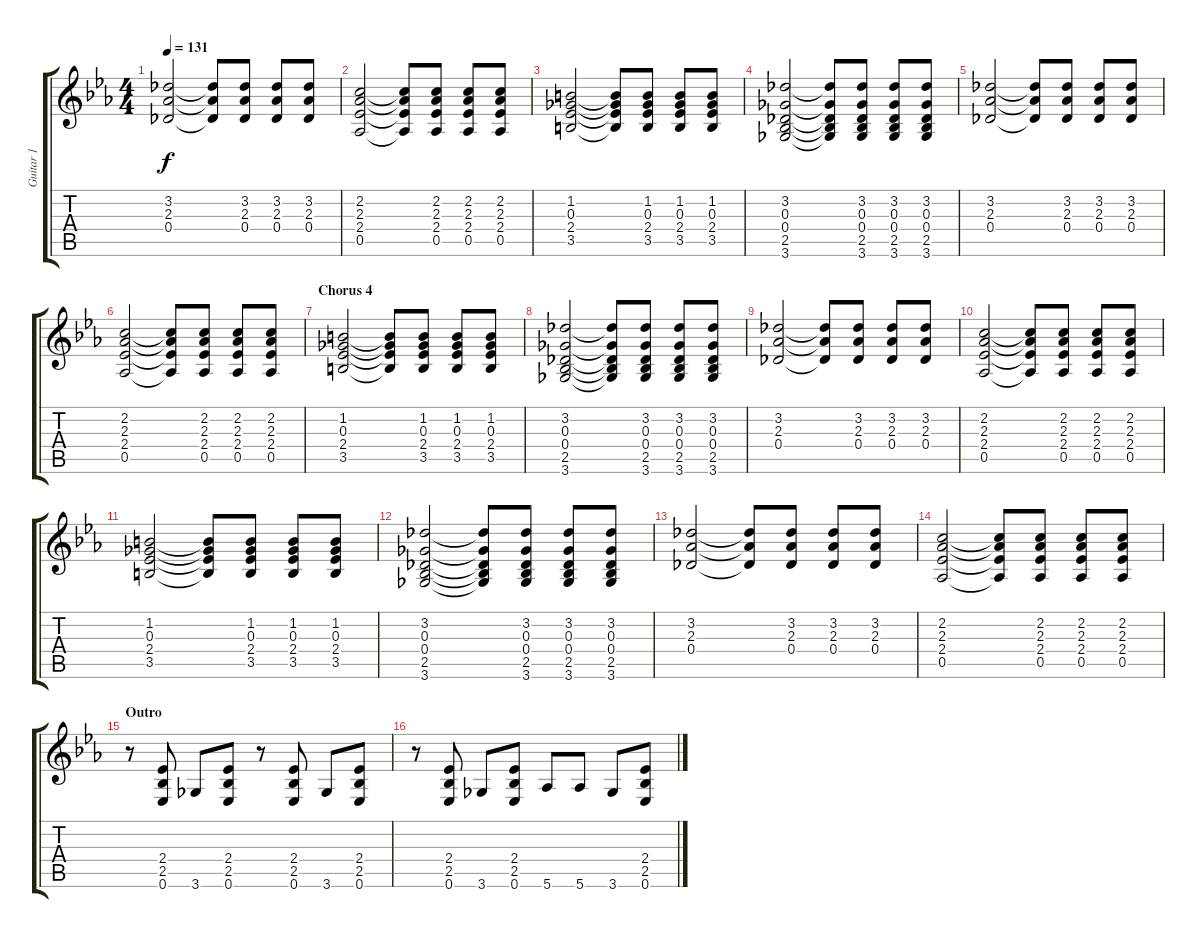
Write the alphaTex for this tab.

\track ("Guitar 1" "Guitar 1") {instrument overdrivenguitar}
\staff {score tabs}
\tuning (Eb4 Bb3 Gb3 Db3 Ab2 Eb2) {hide}
\ts (4 4)
\tempo 131
\clef g2
\ks eb
(3.2 2.3 0.4).2{dy f} (3.2{t} 2.3{t} 0.4{t}).8 (3.2 2.3 0.4).8 (3.2 2.3 0.4).8 (3.2 2.3 0.4).8 |
(2.2 2.3 2.4 0.5).2 (2.2{t} 2.3{t} 2.4{t} 0.5{t}).8 (2.2 2.3 2.4 0.5).8 (2.2 2.3 2.4 0.5).8 (2.2 2.3 2.4 0.5).8 |
(1.2 0.3 2.4 3.5).2 (1.2{t} 0.3{t} 2.4{t} 3.5{t}).8 (1.2 0.3 2.4 3.5).8 (1.2 0.3 2.4 3.5).8 (1.2 0.3 2.4 3.5).8 |
(3.2 0.3 0.4 2.5 3.6).2 (3.2{t} 0.3{t} 0.4{t} 2.5{t} 3.6{t}).8 (3.2 0.3 0.4 2.5 3.6).8 (3.2 0.3 0.4 2.5 3.6).8 (3.2 0.3 0.4 2.5 3.6).8 |
(3.2 2.3 0.4).2 (3.2{t} 2.3{t} 0.4{t}).8 (3.2 2.3 0.4).8 (3.2 2.3 0.4).8 (3.2 2.3 0.4).8 |
(2.2 2.3 2.4 0.5).2 (2.2{t} 2.3{t} 2.4{t} 0.5{t}).8 (2.2 2.3 2.4 0.5).8 (2.2 2.3 2.4 0.5).8 (2.2 2.3 2.4 0.5).8 |
\section ("" "Chorus 4")
(1.2 0.3 2.4 3.5).2 (1.2{t} 0.3{t} 2.4{t} 3.5{t}).8 (1.2 0.3 2.4 3.5).8 (1.2 0.3 2.4 3.5).8 (1.2 0.3 2.4 3.5).8 |
(3.2 0.3 0.4 2.5 3.6).2 (3.2{t} 0.3{t} 0.4{t} 2.5{t} 3.6{t}).8 (3.2 0.3 0.4 2.5 3.6).8 (3.2 0.3 0.4 2.5 3.6).8 (3.2 0.3 0.4 2.5 3.6).8 |
(3.2 2.3 0.4).2 (3.2{t} 2.3{t} 0.4{t}).8 (3.2 2.3 0.4).8 (3.2 2.3 0.4).8 (3.2 2.3 0.4).8 |
(2.2 2.3 2.4 0.5).2 (2.2{t} 2.3{t} 2.4{t} 0.5{t}).8 (2.2 2.3 2.4 0.5).8 (2.2 2.3 2.4 0.5).8 (2.2 2.3 2.4 0.5).8 |
(1.2 0.3 2.4 3.5).2 (1.2{t} 0.3{t} 2.4{t} 3.5{t}).8 (1.2 0.3 2.4 3.5).8 (1.2 0.3 2.4 3.5).8 (1.2 0.3 2.4 3.5).8 |
(3.2 0.3 0.4 2.5 3.6).2 (3.2{t} 0.3{t} 0.4{t} 2.5{t} 3.6{t}).8 (3.2 0.3 0.4 2.5 3.6).8 (3.2 0.3 0.4 2.5 3.6).8 (3.2 0.3 0.4 2.5 3.6).8 |
(3.2 2.3 0.4).2 (3.2{t} 2.3{t} 0.4{t}).8 (3.2 2.3 0.4).8 (3.2 2.3 0.4).8 (3.2 2.3 0.4).8 |
(2.2 2.3 2.4 0.5).2 (2.2{t} 2.3{t} 2.4{t} 0.5{t}).8 (2.2 2.3 2.4 0.5).8 (2.2 2.3 2.4 0.5).8 (2.2 2.3 2.4 0.5).8 |
\section ("" "Outro")
r.8 (2.4 2.5 0.6).8 3.6.8 (2.4 2.5 0.6).8 r.8 (2.4 2.5 0.6).8 3.6.8 (2.4 2.5 0.6).8 |
r.8 (2.4 2.5 0.6).8 3.6.8 (2.4 2.5 0.6).8 5.6.8 5.6.8 3.6.8 (2.4 2.5 0.6).8
